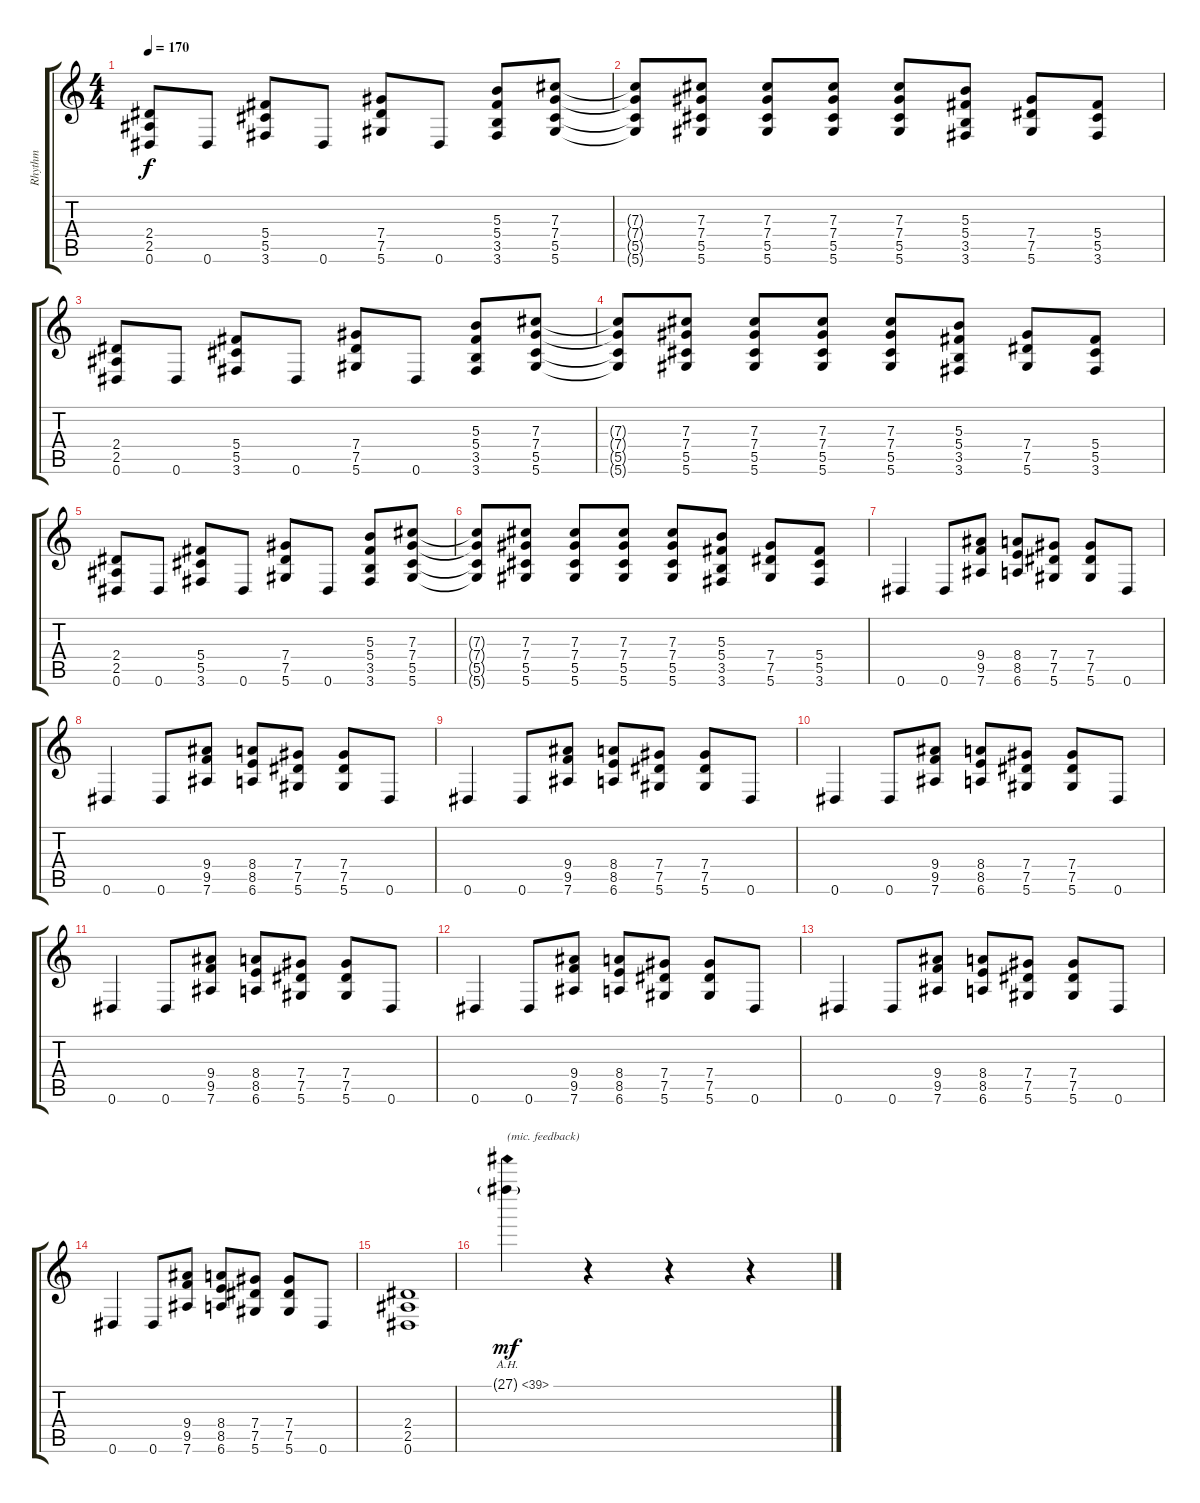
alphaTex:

\track ("Rhythm" "Rhythm") {instrument distortionguitar}
\staff {score tabs}
\tuning (Eb4 Bb3 Gb3 Db3 Ab2 Eb2) {hide}
\ts (4 4)
\tempo 170
\clef g2
\ks c
(2.4 2.5 0.6).8{dy f} 0.6.8 (5.4 5.5 3.6).8 0.6.8 (7.4 7.5 5.6).8 0.6.8 (5.3 5.4 3.5 3.6).8 (7.3 7.4 5.5 5.6).8 |
(7.3{t} 7.4{t} 5.5{t} 5.6{t}).8 (7.3 7.4 5.5 5.6).8 (7.3 7.4 5.5 5.6).8 (7.3 7.4 5.5 5.6).8 (7.3 7.4 5.5 5.6).8 (5.3 5.4 3.5 3.6).8 (7.4 7.5 5.6).8 (5.4 5.5 3.6).8 |
(2.4 2.5 0.6).8 0.6.8 (5.4 5.5 3.6).8 0.6.8 (7.4 7.5 5.6).8 0.6.8 (5.3 5.4 3.5 3.6).8 (7.3 7.4 5.5 5.6).8 |
(7.3{t} 7.4{t} 5.5{t} 5.6{t}).8 (7.3 7.4 5.5 5.6).8 (7.3 7.4 5.5 5.6).8 (7.3 7.4 5.5 5.6).8 (7.3 7.4 5.5 5.6).8 (5.3 5.4 3.5 3.6).8 (7.4 7.5 5.6).8 (5.4 5.5 3.6).8 |
(2.4 2.5 0.6).8 0.6.8 (5.4 5.5 3.6).8 0.6.8 (7.4 7.5 5.6).8 0.6.8 (5.3 5.4 3.5 3.6).8 (7.3 7.4 5.5 5.6).8 |
(7.3{t} 7.4{t} 5.5{t} 5.6{t}).8 (7.3 7.4 5.5 5.6).8 (7.3 7.4 5.5 5.6).8 (7.3 7.4 5.5 5.6).8 (7.3 7.4 5.5 5.6).8 (5.3 5.4 3.5 3.6).8 (7.4 7.5 5.6).8 (5.4 5.5 3.6).8 |
0.6.4 0.6.8 (9.4 9.5 7.6).8 (8.4 8.5 6.6).8 (7.4 7.5 5.6).8 (7.4 7.5 5.6).8 0.6.8 |
0.6.4 0.6.8 (9.4 9.5 7.6).8 (8.4 8.5 6.6).8 (7.4 7.5 5.6).8 (7.4 7.5 5.6).8 0.6.8 |
0.6.4 0.6.8 (9.4 9.5 7.6).8 (8.4 8.5 6.6).8 (7.4 7.5 5.6).8 (7.4 7.5 5.6).8 0.6.8 |
0.6.4 0.6.8 (9.4 9.5 7.6).8 (8.4 8.5 6.6).8 (7.4 7.5 5.6).8 (7.4 7.5 5.6).8 0.6.8 |
0.6.4 0.6.8 (9.4 9.5 7.6).8 (8.4 8.5 6.6).8 (7.4 7.5 5.6).8 (7.4 7.5 5.6).8 0.6.8 |
0.6.4 0.6.8 (9.4 9.5 7.6).8 (8.4 8.5 6.6).8 (7.4 7.5 5.6).8 (7.4 7.5 5.6).8 0.6.8 |
0.6.4 0.6.8 (9.4 9.5 7.6).8 (8.4 8.5 6.6).8 (7.4 7.5 5.6).8 (7.4 7.5 5.6).8 0.6.8 |
0.6.4 0.6.8 (9.4 9.5 7.6).8 (8.4 8.5 6.6).8 (7.4 7.5 5.6).8 (7.4 7.5 5.6).8 0.6.8 |
(2.4 2.5 0.6).1 |
27.1{ah 12 g}.4{txt "(mic. feedback)" dy mf} r.4 r.4 r.4
